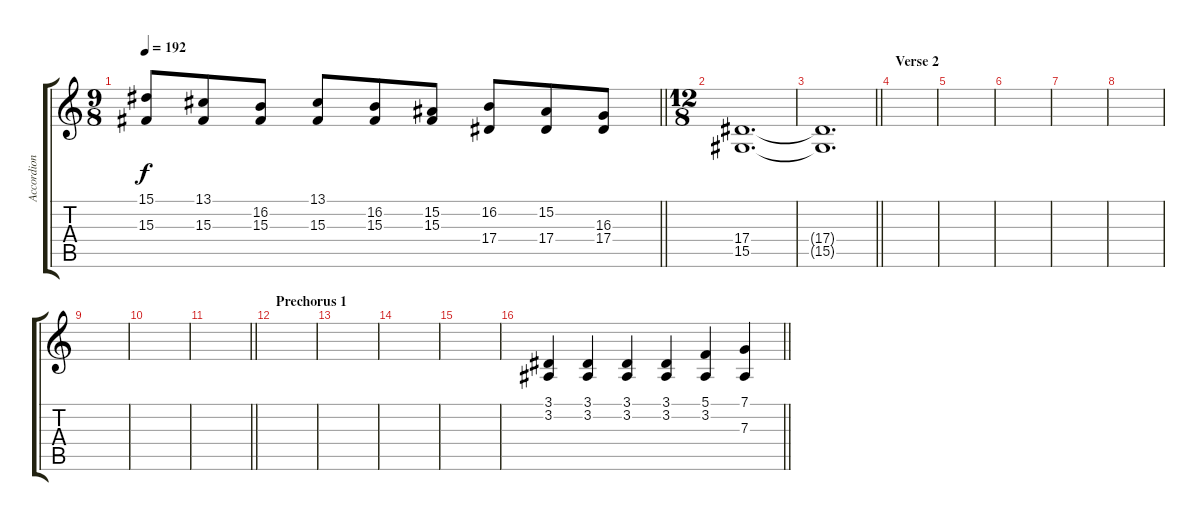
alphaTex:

\track ("Accordion" "Accordion") {instrument accordion}
\staff {score tabs}
\tuning (C4 G3 Eb3 Bb2 F2 C2) {hide}
\ts (9 8)
\tempo 192
\clef g2
\barLineRight lightlight
\ks c
(15.1 15.3).8{dy f} (13.1 15.3).8 (16.2 15.3).8 (13.1 15.3).8 (16.2 15.3).8 (15.2 15.3).8 (16.2 17.4).8 (15.2 17.4).8 (16.3 17.4).8 |
\ts (12 8)
(17.4 15.5).1{d} |
\barLineRight lightlight
(17.4{t} 15.5{t}).1{d} |
\section ("" "Verse 2")
|
|
|
|
|
|
|
\barLineRight lightlight
|
\section ("" "Prechorus 1")
|
|
|
|
\barLineRight lightlight
(3.1 3.2).4 (3.1 3.2).4 (3.1 3.2).4 (3.1 3.2).4 (5.1 3.2).4 (7.1 7.3).4
